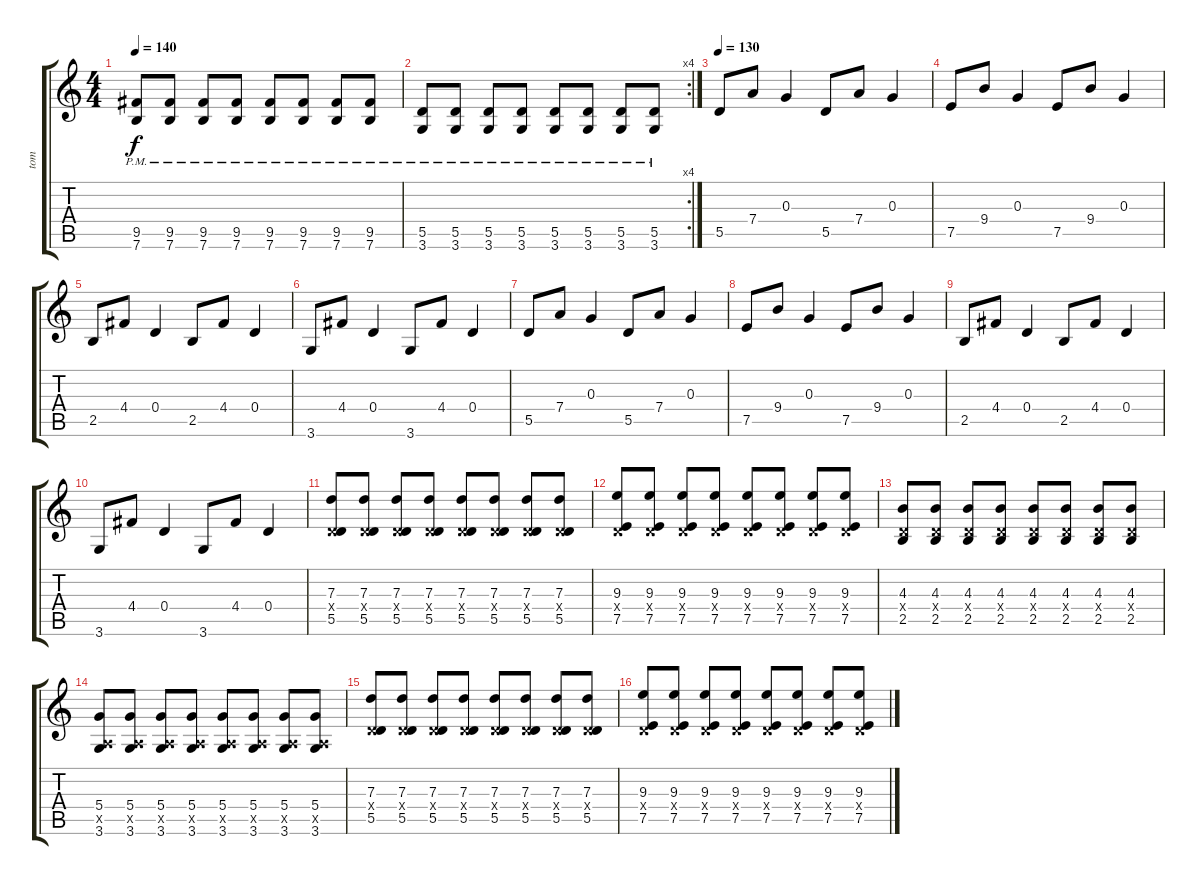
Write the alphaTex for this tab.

\track ("tom" "tom") {instrument distortionguitar}
\staff {score tabs}
\tuning (E4 B3 G3 D3 A2 E2) {hide}
\ts (4 4)
\tempo 140
\clef g2
\ks c
(9.5{pm} 7.6{pm}).8{dy f} (9.5{pm} 7.6{pm}).8 (9.5{pm} 7.6{pm}).8 (9.5{pm} 7.6{pm}).8 (9.5{pm} 7.6{pm}).8 (9.5{pm} 7.6{pm}).8 (9.5{pm} 7.6{pm}).8 (9.5{pm} 7.6{pm}).8 |
\rc 4
(5.5{pm} 3.6{pm}).8 (5.5{pm} 3.6{pm}).8 (5.5{pm} 3.6{pm}).8 (5.5{pm} 3.6{pm}).8 (5.5{pm} 3.6{pm}).8 (5.5{pm} 3.6{pm}).8 (5.5{pm} 3.6{pm}).8 (5.5{pm} 3.6{pm}).8 |
\tempo 130
5.5.8 7.4.8 0.3.4 5.5.8 7.4.8 0.3.4 |
7.5.8 9.4.8 0.3.4 7.5.8 9.4.8 0.3.4 |
2.5.8 4.4.8 0.4.4 2.5.8 4.4.8 0.4.4 |
3.6.8 4.4.8 0.4.4 3.6.8 4.4.8 0.4.4 |
5.5.8 7.4.8 0.3.4 5.5.8 7.4.8 0.3.4 |
7.5.8 9.4.8 0.3.4 7.5.8 9.4.8 0.3.4 |
2.5.8 4.4.8 0.4.4 2.5.8 4.4.8 0.4.4 |
3.6.8 4.4.8 0.4.4 3.6.8 4.4.8 0.4.4 |
(7.3 0.4{x} 5.5).8 (7.3 0.4{x} 5.5).8 (7.3 0.4{x} 5.5).8 (7.3 0.4{x} 5.5).8 (7.3 0.4{x} 5.5).8 (7.3 0.4{x} 5.5).8 (7.3 0.4{x} 5.5).8 (7.3 0.4{x} 5.5).8 |
(9.3 0.4{x} 7.5).8 (9.3 0.4{x} 7.5).8 (9.3 0.4{x} 7.5).8 (9.3 0.4{x} 7.5).8 (9.3 0.4{x} 7.5).8 (9.3 0.4{x} 7.5).8 (9.3 0.4{x} 7.5).8 (9.3 0.4{x} 7.5).8 |
(4.3 0.4{x} 2.5).8 (4.3 0.4{x} 2.5).8 (4.3 0.4{x} 2.5).8 (4.3 0.4{x} 2.5).8 (4.3 0.4{x} 2.5).8 (4.3 0.4{x} 2.5).8 (4.3 0.4{x} 2.5).8 (4.3 0.4{x} 2.5).8 |
(5.4 0.5{x} 3.6).8 (5.4 0.5{x} 3.6).8 (5.4 0.5{x} 3.6).8 (5.4 0.5{x} 3.6).8 (5.4 0.5{x} 3.6).8 (5.4 0.5{x} 3.6).8 (5.4 0.5{x} 3.6).8 (5.4 0.5{x} 3.6).8 |
(7.3 0.4{x} 5.5).8 (7.3 0.4{x} 5.5).8 (7.3 0.4{x} 5.5).8 (7.3 0.4{x} 5.5).8 (7.3 0.4{x} 5.5).8 (7.3 0.4{x} 5.5).8 (7.3 0.4{x} 5.5).8 (7.3 0.4{x} 5.5).8 |
(9.3 0.4{x} 7.5).8 (9.3 0.4{x} 7.5).8 (9.3 0.4{x} 7.5).8 (9.3 0.4{x} 7.5).8 (9.3 0.4{x} 7.5).8 (9.3 0.4{x} 7.5).8 (9.3 0.4{x} 7.5).8 (9.3 0.4{x} 7.5).8
